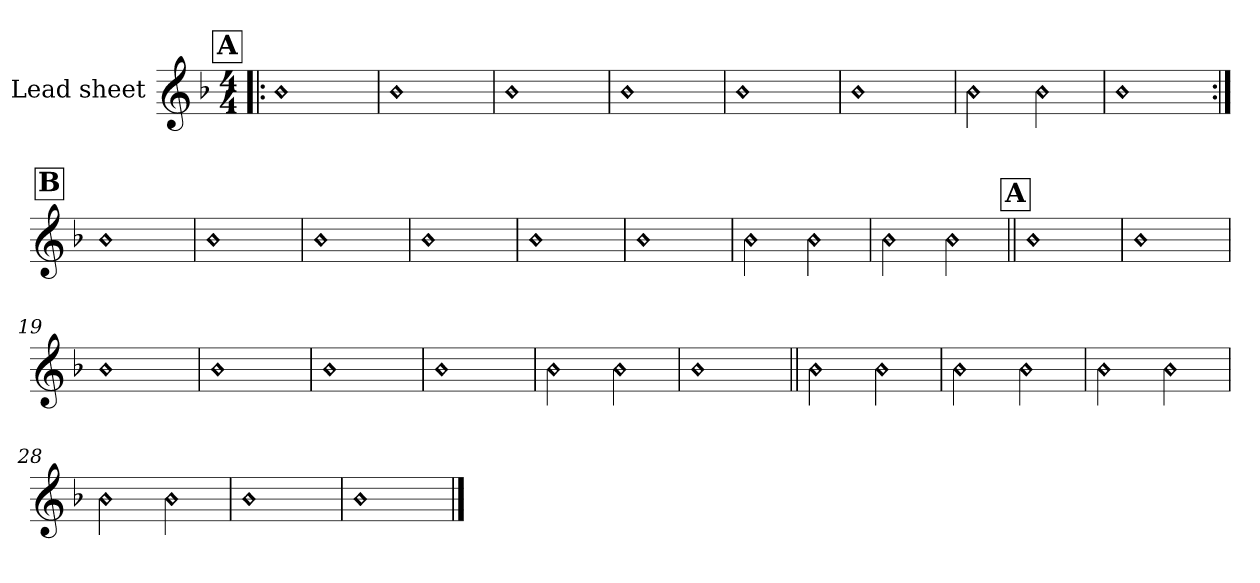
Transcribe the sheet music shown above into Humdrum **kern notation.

**kern
*part1
*staff1
*I"Lead sheet
*clefG2
*k[b-]
*F:
*M4/4
!!LO:REH:place=s1:a:t=A
=1!|:
!LO:N:head=diamond
1b-
=2
!LO:N:head=diamond
1b-
=3
!LO:N:head=diamond
1b-
=4
!LO:N:head=diamond
1b-
!!LO:LB:g=z
=5
!LO:N:head=diamond
1b-
=6
!LO:N:head=diamond
1b-
=7
!LO:N:head=diamond
2b-
!LO:N:head=diamond
2b-
=8
!LO:N:head=diamond
1b-
!!LO:LB:g=z
!!LO:REH:place=s1:a:t=B
=9:|!
!LO:N:head=diamond
1b-
=10
!LO:N:head=diamond
1b-
=11
!LO:N:head=diamond
1b-
=12
!LO:N:head=diamond
1b-
!!LO:LB:g=z
=13
!LO:N:head=diamond
1b-
=14
!LO:N:head=diamond
1b-
=15
!LO:N:head=diamond
2b-
!LO:N:head=diamond
2b-
=16
!LO:N:head=diamond
2b-
!LO:N:head=diamond
2b-
!!LO:LB:g=z
!!LO:REH:place=s1:a:t=A
=17||
!LO:N:head=diamond
1b-
=18
!LO:N:head=diamond
1b-
=19
!LO:N:head=diamond
1b-
=20
!LO:N:head=diamond
1b-
!!LO:LB:g=z
=21
!LO:N:head=diamond
1b-
=22
!LO:N:head=diamond
1b-
=23
!LO:N:head=diamond
2b-
!LO:N:head=diamond
2b-
=24
!LO:N:head=diamond
1b-
!!LO:LB:g=z
=25||
!LO:N:head=diamond
2b-
!LO:N:head=diamond
2b-
=26
!LO:N:head=diamond
2b-
!LO:N:head=diamond
2b-
=27
!LO:N:head=diamond
2b-
!LO:N:head=diamond
2b-
=28
!LO:N:head=diamond
2b-
!LO:N:head=diamond
2b-
!!LO:LB:g=z
=29
!LO:N:head=diamond
1b-
=30
!LO:N:head=diamond
1b-
==
*-
